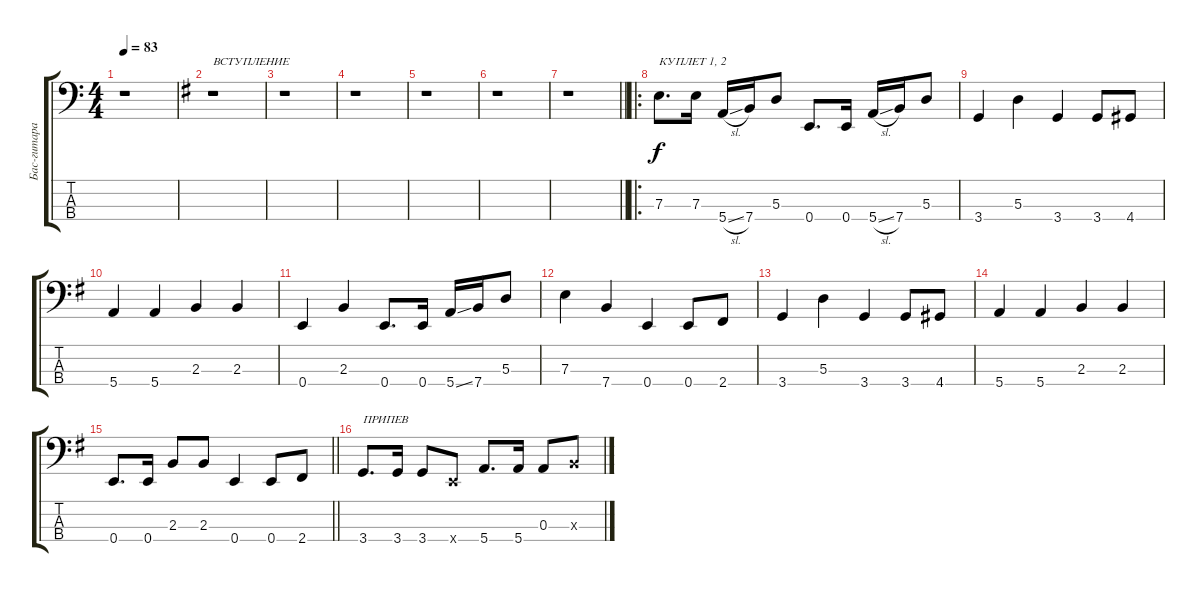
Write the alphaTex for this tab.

\track ("Бас-гитара" "Бас-гитара") {instrument electricbasspick}
\staff {score tabs}
\tuning (G2 D2 A1 E1) {hide}
\ts (4 4)
\tempo 83
\clef f4
\ks c
r.1{dy f instrument electricbasspick} |
\ks g
r.1{txt "ВСТУПЛЕНИЕ"} |
r.1 |
r.1 |
r.1 |
r.1 |
\barLineRight lightlight
r.1 |
\ro
7.3.8{d txt "КУПЛЕТ 1, 2"} 7.3.16 5.4{sl}.16 7.4.16 5.3.8 0.4.8{d} 0.4.16 5.4{sl}.16 7.4.16 5.3.8 |
3.4.4 5.3.4 3.4.4 3.4.8 4.4.8 |
5.4.4 5.4.4 2.3.4 2.3.4 |
0.4.4 2.3.4 0.4.8{d} 0.4.16 5.4{ss}.16 7.4.16 5.3.8 |
7.3.4 7.4.4 0.4.4 0.4.8 2.4.8 |
3.4.4 5.3.4 3.4.4 3.4.8 4.4.8 |
5.4.4 5.4.4 2.3.4 2.3.4 |
\barLineRight lightlight
0.4.8{d} 0.4.16 2.3.8 2.3.8 0.4.4 0.4.8 2.4.8 |
3.4.8{d txt "ПРИПЕВ"} 3.4.16 3.4.8 0.4{x}.8 5.4.8{d} 5.4.16 0.3.8 2.3{x}.8
